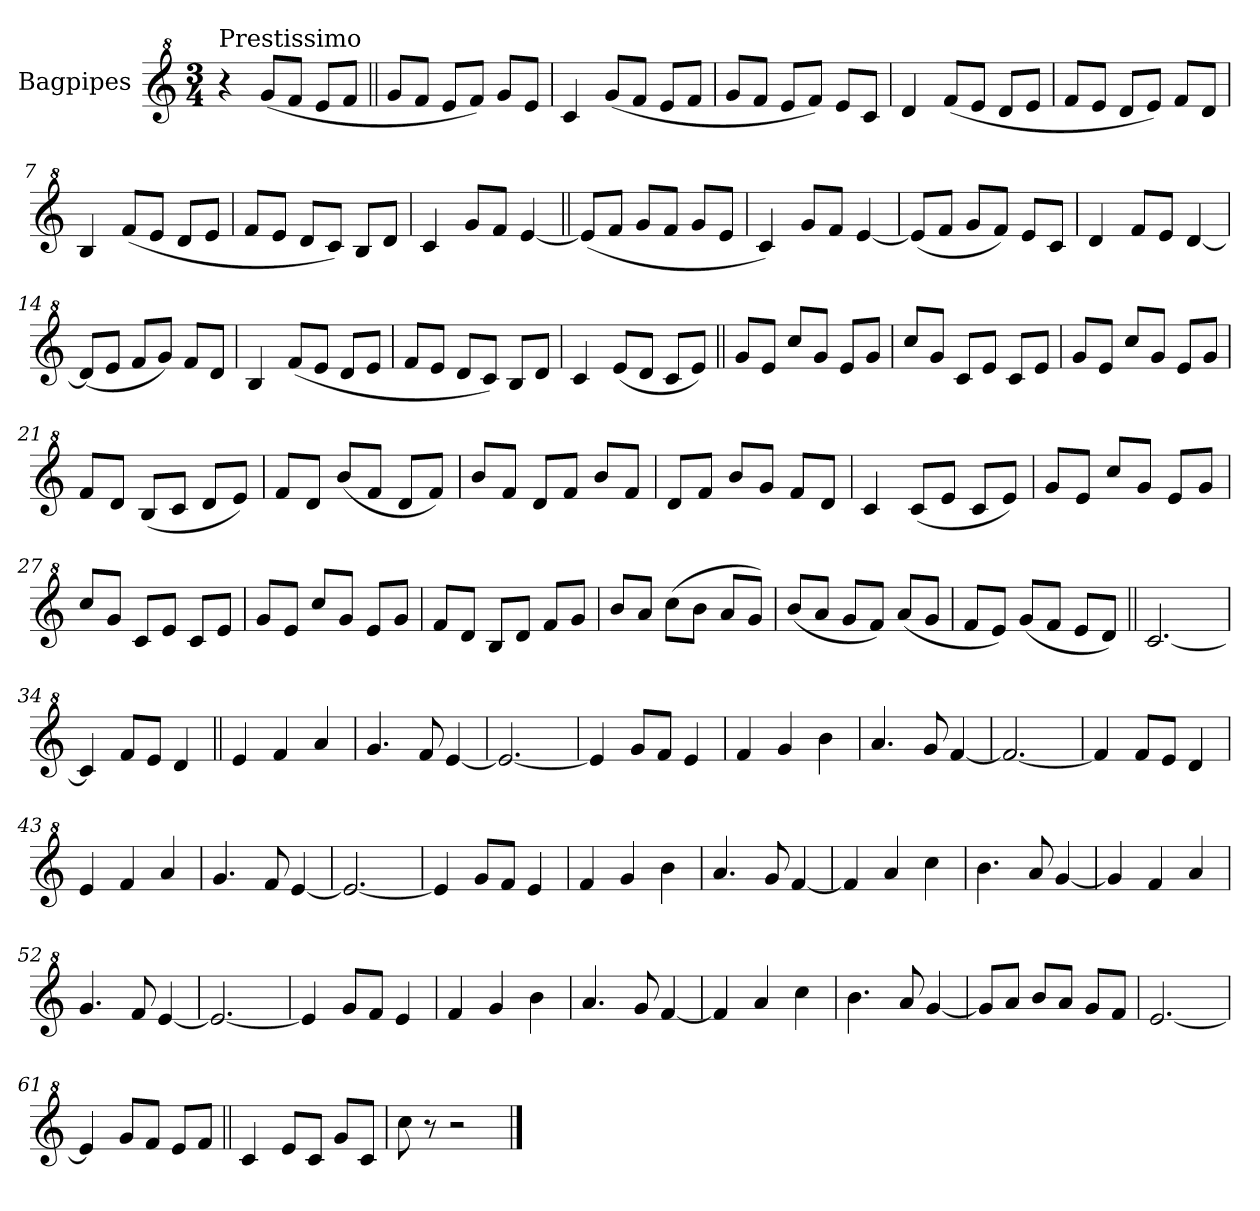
**kern
*part1
*staff1
*I"Bagpipes
*I'Bag
*clefG^2
*k[]
*C:
*M3/4
=1
!LO:TX:a:t=Prestissimo
4r
(8gg/L
8ff/J
8ee/L
8ff/J
=2||
8gg/L
8ff/J
8ee/L
8ff/J)
8gg/L
8ee/J
=3
4cc/
(8gg/L
8ff/J
8ee/L
8ff/J
=4
8gg/L
8ff/J
8ee/L
8ff/J)
8ee/L
8cc/J
=5
4dd/
(8ff/L
8ee/J
8dd/L
8ee/J
=6
8ff/L
8ee/J
8dd/L
8ee/J)
8ff/L
8dd/J
=7
4b/
(8ff/L
8ee/J
8dd/L
8ee/J
!!LO:LB:g=z
=8
8ff/L
8ee/J
8dd/L
8cc/J)
8b/L
8dd/J
=9
4cc/
8gg/L
8ff/J
[4ee/
=10||
(8ee/L]
8ff/J
8gg/L
8ff/J
8gg/L
8ee/J
=11
4cc/)
8gg/L
8ff/J
[4ee/
=12
(8ee/L]
8ff/J
8gg/L
8ff/J)
8ee/L
8cc/J
=13
4dd/
8ff/L
8ee/J
[4dd/
=14
(8dd/L]
8ee/J
8ff/L
8gg/J)
8ff/L
8dd/J
!!LO:LB:g=z
=15
4b/
(8ff/L
8ee/J
8dd/L
8ee/J
=16
8ff/L
8ee/J
8dd/L
8cc/J)
8b/L
8dd/J
=17
4cc/
(8ee/L
8dd/J
8cc/L
8ee/J)
=18||
8gg/L
8ee/J
8ccc/L
8gg/J
8ee/L
8gg/J
=19
8ccc/L
8gg/J
8cc/L
8ee/J
8cc/L
8ee/J
=20
8gg/L
8ee/J
8ccc/L
8gg/J
8ee/L
8gg/J
!!LO:LB:g=z
=21
8ff/L
8dd/J
(8b/L
8cc/J
8dd/L
8ee/J)
=22
8ff/L
8dd/J
(8bb/L
8ff/J
8dd/L
8ff/J)
=23
8bb/L
8ff/J
8dd/L
8ff/J
8bb/L
8ff/J
=24
8dd/L
8ff/J
8bb/L
8gg/J
8ff/L
8dd/J
=25
4cc/
(8cc/L
8ee/J
8cc/L
8ee/J)
=26
8gg/L
8ee/J
8ccc/L
8gg/J
8ee/L
8gg/J
!!LO:LB:g=z
=27
8ccc/L
8gg/J
8cc/L
8ee/J
8cc/L
8ee/J
=28
8gg/L
8ee/J
8ccc/L
8gg/J
8ee/L
8gg/J
=29
8ff/L
8dd/J
8b/L
8dd/J
8ff/L
8gg/J
=30
8bb/L
8aa/J
(8ccc\L
8bb\J
8aa/L
8gg/J)
=31
(8bb/L
8aa/J
8gg/L
8ff/J)
(8aa/L
8gg/J
=32
8ff/L
8ee/J)
(8gg/L
8ff/J
8ee/L
8dd/J)
=33||
[2.cc/
!!LO:LB:g=z
=34
4cc/]
8ff/L
8ee/J
4dd/
=35||
4ee/
4ff/
4aa/
=36
4.gg/
8ff/
[4ee/
=37
2.ee/_
=38
4ee/]
8gg/L
8ff/J
4ee/
=39
4ff/
4gg/
4bb\
=40
4.aa/
8gg/
[4ff/
=41
2.ff/_
=42
4ff/]
8ff/L
8ee/J
4dd/
=43
4ee/
4ff/
4aa/
!!LO:LB:g=z
=44
4.gg/
8ff/
[4ee/
=45
2.ee/_
=46
4ee/]
8gg/L
8ff/J
4ee/
=47
4ff/
4gg/
4bb\
=48
4.aa/
8gg/
[4ff/
=49
4ff/]
4aa/
4ccc\
=50
4.bb\
8aa/
[4gg/
=51
4gg/]
4ff/
4aa/
=52
4.gg/
8ff/
[4ee/
=53
2.ee/_
!!LO:LB:g=z
=54
4ee/]
8gg/L
8ff/J
4ee/
=55
4ff/
4gg/
4bb\
=56
4.aa/
8gg/
[4ff/
=57
4ff/]
4aa/
4ccc\
=58
4.bb\
8aa/
[4gg/
=59
8gg/L]
8aa/J
8bb/L
8aa/J
8gg/L
8ff/J
=60
[2.ee/
=61
4ee/]
8gg/L
8ff/J
8ee/L
8ff/J
=62||
4cc/
8ee/L
8cc/J
8gg/L
8cc/J
!!LO:LB:g=z
=63
8ccc\
8r
2r
==
*-
